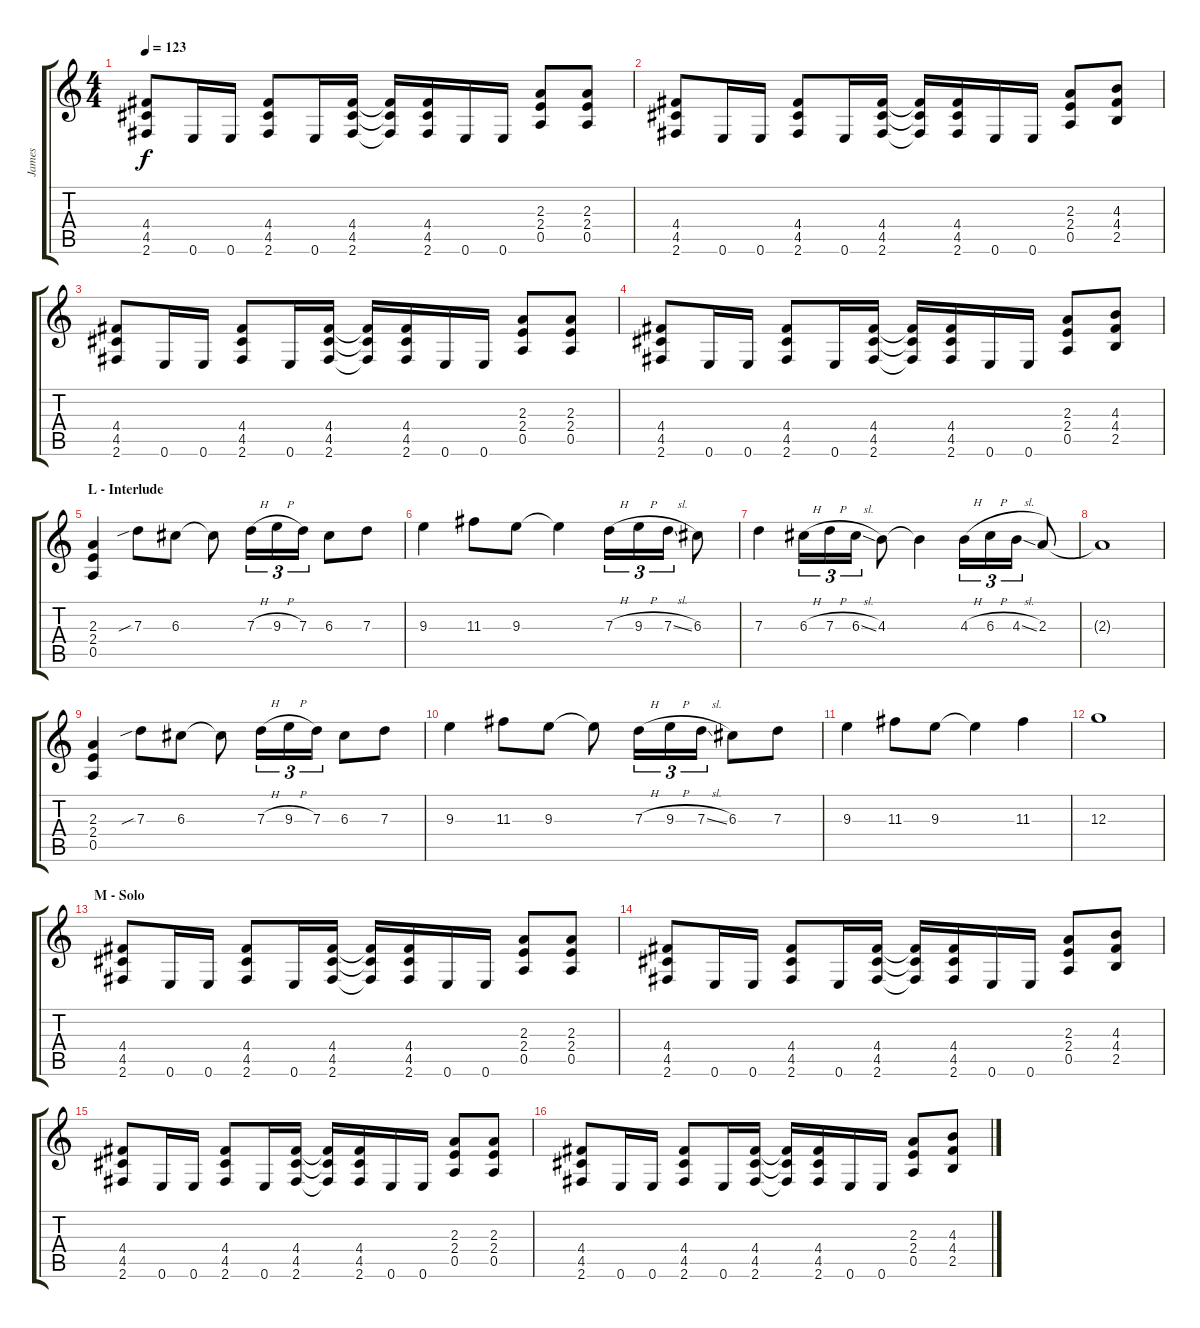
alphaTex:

\track ("James" "James") {instrument overdrivenguitar}
\staff {score tabs}
\tuning (E4 B3 G3 D3 A2 E2) {hide}
\ts (4 4)
\tempo 123
\clef g2
\ks c
(4.4 4.5 2.6).8{dy f} 0.6.16 0.6.16 (4.4 4.5 2.6).8 0.6.16 (4.4 4.5 2.6).16 (4.4{t} 4.5{t} 2.6{t}).16 (4.4 4.5 2.6).16 0.6.16 0.6.16 (2.3 2.4 0.5).8 (2.3 2.4 0.5).8 |
(4.4 4.5 2.6).8 0.6.16 0.6.16 (4.4 4.5 2.6).8 0.6.16 (4.4 4.5 2.6).16 (4.4{t} 4.5{t} 2.6{t}).16 (4.4 4.5 2.6).16 0.6.16 0.6.16 (2.3 2.4 0.5).8 (4.3 4.4 2.5).8 |
(4.4 4.5 2.6).8 0.6.16 0.6.16 (4.4 4.5 2.6).8 0.6.16 (4.4 4.5 2.6).16 (4.4{t} 4.5{t} 2.6{t}).16 (4.4 4.5 2.6).16 0.6.16 0.6.16 (2.3 2.4 0.5).8 (2.3 2.4 0.5).8 |
(4.4 4.5 2.6).8 0.6.16 0.6.16 (4.4 4.5 2.6).8 0.6.16 (4.4 4.5 2.6).16 (4.4{t} 4.5{t} 2.6{t}).16 (4.4 4.5 2.6).16 0.6.16 0.6.16 (2.3 2.4 0.5).8 (4.3 4.4 2.5).8 |
\section ("" "L - Interlude")
(2.3 2.4 0.5).4 7.3{sib}.8 6.3.8 6.3{t}.8 7.3{h}.16{tu (3 2)} 9.3{h}.16{tu (3 2)} 7.3.16{tu (3 2)} 6.3.8 7.3.8 |
9.3.4 11.3.8 9.3.8 9.3{t}.4 7.3{h}.16{tu (3 2)} 9.3{h}.16{tu (3 2)} 7.3{sl}.16{tu (3 2)} 6.3.8 |
7.3.4 6.3{h}.16{tu (3 2)} 7.3{h}.16{tu (3 2)} 6.3{sl}.16{tu (3 2)} 4.3.8 4.3{t}.4 4.3{h}.16{tu (3 2)} 6.3{h}.16{tu (3 2)} 4.3{sl}.16{tu (3 2)} 2.3.8 |
2.3{t}.1 |
(2.3 2.4 0.5).4 7.3{sib}.8 6.3.8 6.3{t}.8 7.3{h}.16{tu (3 2)} 9.3{h}.16{tu (3 2)} 7.3.16{tu (3 2)} 6.3.8 7.3.8 |
9.3.4 11.3.8 9.3.8 9.3{t}.8 7.3{h}.16{tu (3 2)} 9.3{h}.16{tu (3 2)} 7.3{sl}.16{tu (3 2)} 6.3.8 7.3.8 |
9.3.4 11.3.8 9.3.8 9.3{t}.4 11.3.4 |
12.3.1 |
\section ("" "M - Solo")
(4.4 4.5 2.6).8 0.6.16 0.6.16 (4.4 4.5 2.6).8 0.6.16 (4.4 4.5 2.6).16 (4.4{t} 4.5{t} 2.6{t}).16 (4.4 4.5 2.6).16 0.6.16 0.6.16 (2.3 2.4 0.5).8 (2.3 2.4 0.5).8 |
(4.4 4.5 2.6).8 0.6.16 0.6.16 (4.4 4.5 2.6).8 0.6.16 (4.4 4.5 2.6).16 (4.4{t} 4.5{t} 2.6{t}).16 (4.4 4.5 2.6).16 0.6.16 0.6.16 (2.3 2.4 0.5).8 (4.3 4.4 2.5).8 |
(4.4 4.5 2.6).8 0.6.16 0.6.16 (4.4 4.5 2.6).8 0.6.16 (4.4 4.5 2.6).16 (4.4{t} 4.5{t} 2.6{t}).16 (4.4 4.5 2.6).16 0.6.16 0.6.16 (2.3 2.4 0.5).8 (2.3 2.4 0.5).8 |
(4.4 4.5 2.6).8 0.6.16 0.6.16 (4.4 4.5 2.6).8 0.6.16 (4.4 4.5 2.6).16 (4.4{t} 4.5{t} 2.6{t}).16 (4.4 4.5 2.6).16 0.6.16 0.6.16 (2.3 2.4 0.5).8 (4.3 4.4 2.5).8
